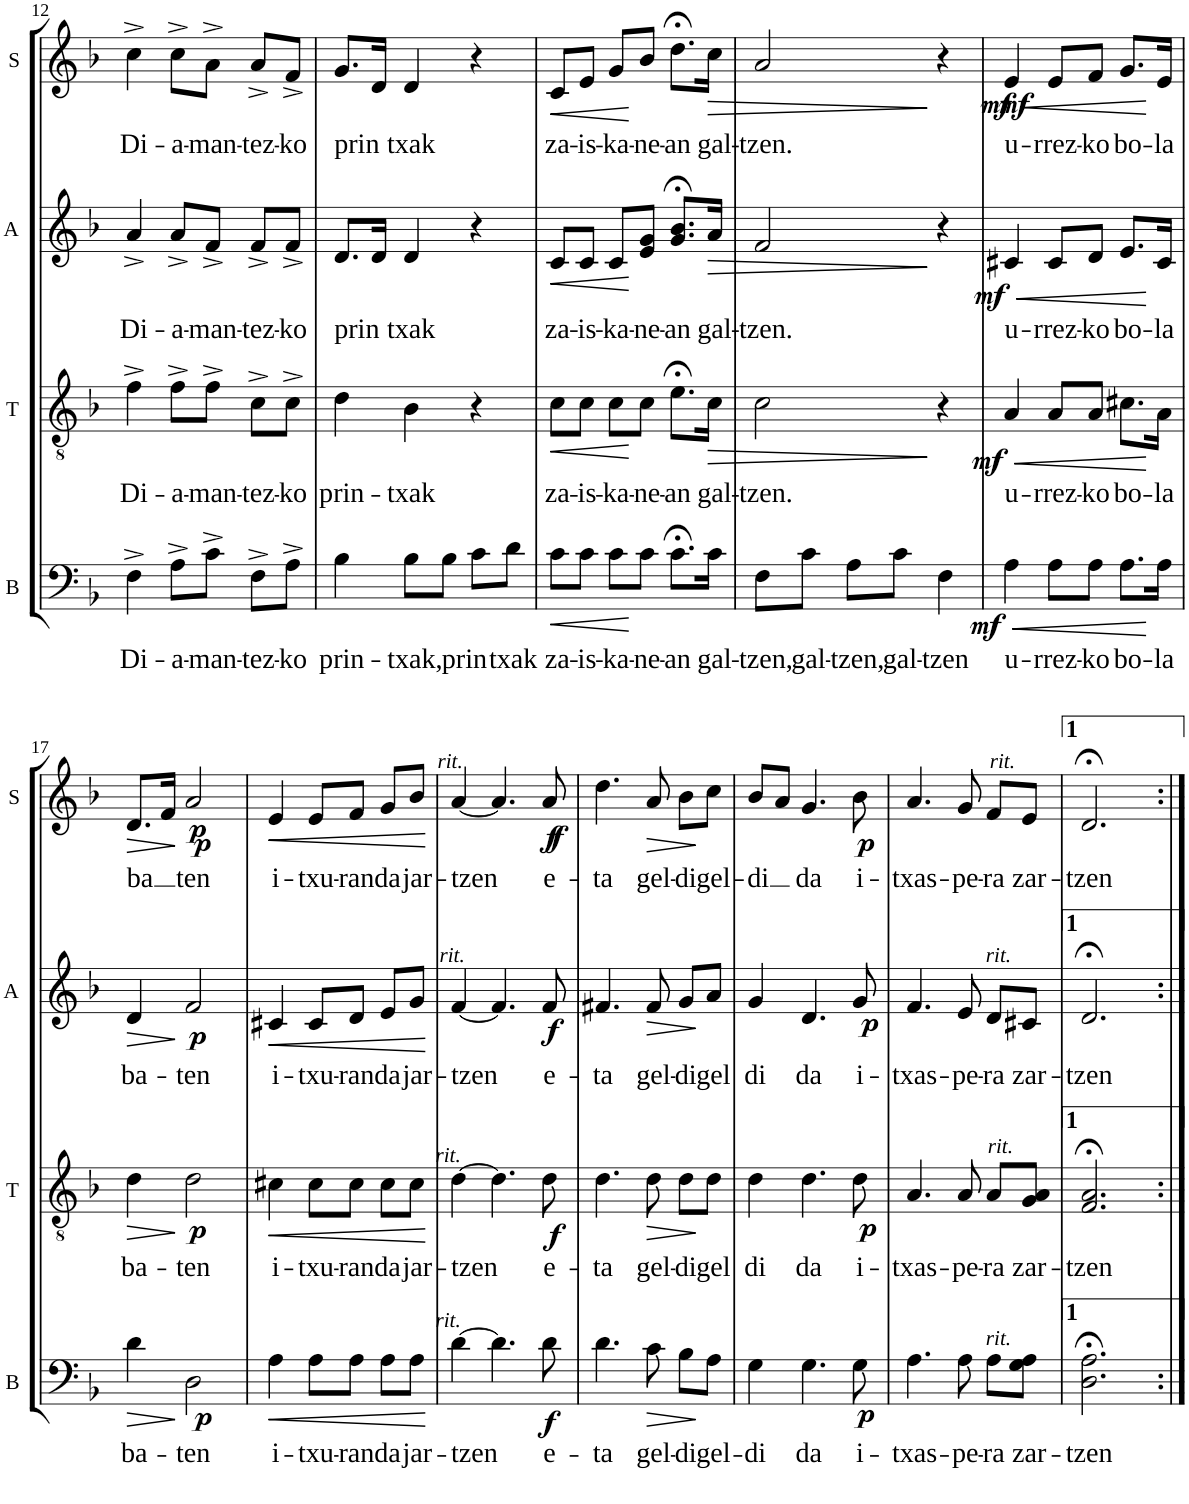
**kern	**text	**dynam	**kern	**text	**dynam	**kern	**text	**dynam	**kern	**text	**dynam
*part4	*part4	*part4	*part3	*part3	*part3	*part2	*part2	*part2	*part1	*part1	*part1
*staff4	*staff4	*staff4	*staff3	*staff3	*staff3	*staff2	*staff2	*staff2	*staff1	*staff1	*staff1
*I"Basse	*	*	*I"Ténor	*	*	*I"Alto	*	*	*I"Soprano	*	*
*I'B	*	*	*I'T	*	*	*I'A	*	*	*I'S	*	*
!!LO:PB:g=z
*clefF4	*	*	*clefGv2	*	*	*clefG2	*	*	*clefG2	*	*
*k[b-]	*	*	*k[b-]	*	*	*k[b-]	*	*	*k[b-]	*	*
*F:	*	*	*F:	*	*	*F:	*	*	*F:	*	*
*M3/4	*	*	*M3/4	*	*	*M3/4	*	*	*M3/4	*	*
=12	=12	=12	=12	=12	=12	=12	=12	=12	=12	=12	=12
!	!LO:LY:b	!	!	!LO:LY:b	!	!	!LO:LY:b	!	!	!LO:LY:b	!
4F^\	Di-	.	4f^\	Di-	.	4a^/	Di-	.	4cc^\	Di-	.
!	!LO:LY:b	!	!	!LO:LY:b	!	!	!LO:LY:b	!	!	!LO:LY:b	!
8A^\L	-a-	.	8f^\L	-a-	.	8a^/L	-a-	.	8cc^\L	-a-	.
!	!LO:LY:b	!	!	!LO:LY:b	!	!	!LO:LY:b	!	!	!LO:LY:b	!
8c^\J	-man-	.	8f^\J	-man-	.	8f^/J	-man-	.	8a^\J	-man-	.
!	!LO:LY:b	!	!	!LO:LY:b	!	!	!LO:LY:b	!	!	!LO:LY:b	!
8F^\L	-tez-	.	8c^\L	-tez-	.	8f^/L	-tez-	.	8a^/L	-tez-	.
!	!LO:LY:b	!	!	!LO:LY:b	!	!	!LO:LY:b	!	!	!LO:LY:b	!
8A^\J	-ko	.	8c^\J	-ko	.	8f^/J	-ko	.	8f^/J	-ko	.
=13	=13	=13	=13	=13	=13	=13	=13	=13	=13	=13	=13
!	!LO:LY:b	!	!	!LO:LY:b	!	!	!LO:LY:b	!	!	!LO:LY:b	!
4B-\	prin-	.	4d\	prin-	.	8.d/L	prin	.	8.g/L	prin	.
.	.	.	.	.	.	16d/Jk	.	.	16d/Jk	.	.
!	!LO:LY:b	!	!	!LO:LY:b	!	!	!LO:LY:b	!	!	!LO:LY:b	!
8B-\L	-txak,	.	4B-\	-txak	.	4d/	txak	.	4d/	txak	.
!	!LO:LY:b	!	!	!	!	!	!	!	!	!	!
8B-\J	prin	.	.	.	.	.	.	.	.	.	.
8c\L	.	.	4r	.	.	4r	.	.	4r	.	.
!	!LO:LY:b	!	!	!	!	!	!	!	!	!	!
8d\J	txak	.	.	.	.	.	.	.	.	.	.
=14	=14	=14	=14	=14	=14	=14	=14	=14	=14	=14	=14
!	!LO:LY:b	!LO:HP:b	!	!LO:LY:b	!LO:HP:b	!	!LO:LY:b	!LO:HP:b	!	!LO:LY:b	!LO:HP:b
8c\L	za-	<	8c\L	za-	<	8c/L	za-	<	8c/L	za-	<
!	!LO:LY:b	!	!	!LO:LY:b	!	!	!LO:LY:b	!	!	!LO:LY:b	!
8c\J	-is-	.	8c\J	-is-	.	8c/J	-is-	.	8e/J	-is-	.
!	!LO:LY:b	!	!	!LO:LY:b	!	!	!LO:LY:b	!	!	!LO:LY:b	!
8c\L	-ka-	.	8c\L	-ka-	.	8c/L	-ka-	.	8g/L	-ka-	.
!	!LO:LY:b	!	!	!LO:LY:b	!	!	!LO:LY:b	!	!	!LO:LY:b	!
8c\J	-ne-	[	8c\J	-ne-	[	8e/ 8g/J	-ne-	[	8b-/J	-ne-	[
!	!LO:LY:b	!	!	!LO:LY:b	!	!	!LO:LY:b	!	!	!LO:LY:b	!
8.c;<\L	-an	.	8.e;<\L	-an	.	8.g/;< 8.b-/;<L	-an	.	8.dd;<\L	-an	.
!	!LO:LY:b	!	!	!LO:LY:b	!LO:HP:b	!	!LO:LY:b	!LO:HP:b	!	!LO:LY:b	!LO:HP:b
16c\Jk	gal-	.	16c\Jk	gal-	>	16a/Jk	gal-	>	16cc\Jk	gal-	>
=15	=15	=15	=15	=15	=15	=15	=15	=15	=15	=15	=15
!	!LO:LY:b	!	!	!LO:LY:b	!	!	!LO:LY:b	!	!	!LO:LY:b	!
8F\L	-tzen,	.	2c\	-tzen.	.	2f/	-tzen.	.	2a/	-tzen.	.
!	!LO:LY:b	!	!	!	!	!	!	!	!	!	!
8c\J	gal-	.	.	.	.	.	.	.	.	.	.
!	!LO:LY:b	!	!	!	!	!	!	!	!	!	!
8A\L	-tzen,	.	.	.	.	.	.	.	.	.	.
!	!LO:LY:b	!	!	!	!	!	!	!	!	!	!
8c\J	gal-	.	.	.	.	.	.	.	.	.	.
!	!LO:LY:b	!	!	!	!	!	!	!	!	!	!
4F\	-tzen	.	4r	.	]	4r	.	]	4r	.	]
=16	=16	=16	=16	=16	=16	=16	=16	=16	=16	=16	=16
!	!LO:LY:b	!LO:HP:b	!	!LO:LY:b	!LO:HP:b	!	!LO:LY:b	!LO:HP:b	!	!LO:LY:b	!LO:HP:b
!	!	!LO:DY:n=1:b	!	!	!LO:DY:n=1:b	!	!	!LO:DY:n=1:b	!	!	!LO:DY:n=1:b
!	!	!	!	!	!	!	!	!	!	!	!LO:DY:n=2:b
4A\	u-	< mf	4A/	u-	< mf	4c#X/	u-	< mf	4e/	u-	< mf mf
!	!LO:LY:b	!	!	!LO:LY:b	!	!	!LO:LY:b	!	!	!LO:LY:b	!
8A\L	-rrez-	.	8A/L	-rrez-	.	8c#/L	-rrez-	.	8e/L	-rrez-	.
!	!LO:LY:b	!	!	!LO:LY:b	!	!	!LO:LY:b	!	!	!LO:LY:b	!
8A\J	-ko	.	8A/J	-ko	.	8d/J	-ko	.	8f/J	-ko	.
!	!LO:LY:b	!	!	!LO:LY:b	!	!	!LO:LY:b	!	!	!LO:LY:b	!
8.A\L	bo-	.	8.c#X\L	bo-	.	8.e/L	bo-	.	8.g/L	bo-	.
!	!LO:LY:b	!	!	!LO:LY:b	!	!	!LO:LY:b	!	!	!LO:LY:b	!
16A\Jk	-la	[	16A\Jk	-la	[	16c#/Jk	-la	[	16e/Jk	-la	[
!!LO:LB:g=z
=17	=17	=17	=17	=17	=17	=17	=17	=17	=17	=17	=17
!	!LO:LY:b	!LO:HP:b	!	!LO:LY:b	!LO:HP:b	!	!LO:LY:b	!LO:HP:b	!	!LO:LY:b	!LO:HP:b
4d\	ba-	>	4d\	ba-	>	4d/	ba-	>	8.d/L	ba	>
.	.	.	.	.	.	.	.	.	16f/Jk	.	.
!	!LO:LY:b	!LO:DY:n=1:b	!	!LO:LY:b	!LO:DY:n=1:b	!	!LO:LY:b	!LO:DY:n=1:b	!	!LO:LY:b	!LO:DY:n=1:b
!	!	!	!	!	!	!	!	!	!	!	!LO:DY:n=2:b
2D\	-ten	] p	2d\	-ten	] p	2f/	-ten	] p	2a/	ten	] p p
=18	=18	=18	=18	=18	=18	=18	=18	=18	=18	=18	=18
!	!LO:LY:b	!LO:HP:b	!	!LO:LY:b	!LO:HP:b	!	!LO:LY:b	!LO:HP:b	!	!LO:LY:b	!LO:HP:b
4A\	i-	<	4c#X\	i-	<	4c#X/	i-	<	4e/	i-	<
!	!LO:LY:b	!	!	!LO:LY:b	!	!	!LO:LY:b	!	!	!LO:LY:b	!
8A\L	-txu-	.	8c#\L	-txu-	.	8c#/L	-txu-	.	8e/L	-txu-	.
!	!LO:LY:b	!	!	!LO:LY:b	!	!	!LO:LY:b	!	!	!LO:LY:b	!
8A\J	-ran	.	8c#\J	-ran	.	8d/J	-ran	.	8f/J	-ran	.
!	!LO:LY:b	!	!	!LO:LY:b	!	!	!LO:LY:b	!	!	!LO:LY:b	!
8A\L	da	.	8c#\L	da	.	8e/L	da	.	8g/L	da	.
!	!LO:LY:b	!	!	!LO:LY:b	!	!	!LO:LY:b	!	!	!LO:LY:b	!
8A\J	jar-	.	8c#\J	jar-	.	8g/J	jar-	.	8b-/J	jar-	.
.	.	[	.	.	[	.	.	[	.	.	[
!	!	!	!	!	!	!	!	!	!LO:TX:a:i:t=rit.	!	!
!	!	!	!	!	!	!LO:TX:a:i:t=rit.	!	!	!	!	!
!	!	!	!LO:TX:a:i:t=rit.	!	!	!	!	!	!	!	!
!LO:TX:a:i:t=rit.	!	!	!	!	!	!	!	!	!	!	!
=19	=19	=19	=19	=19	=19	=19	=19	=19	=19	=19	=19
!	!LO:LY:b	!	!	!LO:LY:b	!	!	!LO:LY:b	!	!	!LO:LY:b	!
[4d\	-tzen	.	[4d\	-tzen	.	[4f/	-tzen	.	[4a/	-tzen	.
4.d\]	.	.	4.d\]	.	.	4.f/]	.	.	4.a/]	.	.
!	!LO:LY:b	!LO:DY:b	!	!LO:LY:b	!LO:DY:b	!	!LO:LY:b	!LO:DY:b	!	!LO:LY:b	!LO:DY:b
!	!	!	!	!	!	!	!	!	!	!	!LO:DY:n=1:b
8d\	e-	f	8d\	e-	f	8f/	e-	f	8a/	e-	f f
=20	=20	=20	=20	=20	=20	=20	=20	=20	=20	=20	=20
!	!LO:LY:b	!	!	!LO:LY:b	!	!	!LO:LY:b	!	!	!LO:LY:b	!
4.d\	-ta	.	4.d\	-ta	.	4.f#X/	-ta	.	4.dd\	-ta	.
!	!LO:LY:b	!LO:HP:b	!	!LO:LY:b	!LO:HP:b	!	!LO:LY:b	!LO:HP:b	!	!LO:LY:b	!LO:HP:b
8c\	gel-	>	8d\	gel-	>	8f#/	gel-	>	8a/	gel-	>
!	!LO:LY:b	!	!	!LO:LY:b	!	!	!LO:LY:b	!	!	!LO:LY:b	!
8B-\L	-di	.	8d\L	-di	.	8g/L	-di	.	8b-\L	-di	.
!	!LO:LY:b	!	!	!LO:LY:b	!	!	!LO:LY:b	!	!	!LO:LY:b	!
8A\J	gel-	]	8d\J	gel	]	8a/J	gel	]	8cc\J	gel-	]
=21	=21	=21	=21	=21	=21	=21	=21	=21	=21	=21	=21
!	!LO:LY:b	!	!	!LO:LY:b	!	!	!LO:LY:b	!	!	!LO:LY:b	!
4G\	-di	.	4d\	di	.	4g/	di	.	8b-/L	-di	.
.	.	.	.	.	.	.	.	.	8a/J	.	.
!	!LO:LY:b	!	!	!LO:LY:b	!	!	!LO:LY:b	!	!	!LO:LY:b	!
4.G\	da	.	4.d\	da	.	4.d/	da	.	4.g/	da	.
!	!LO:LY:b	!LO:DY:b	!	!LO:LY:b	!LO:DY:b	!	!LO:LY:b	!LO:DY:b	!	!LO:LY:b	!LO:DY:b
8G\	i-	p	8d\	i-	p	8g/	i-	p	8b-\	i-	p
=22	=22	=22	=22	=22	=22	=22	=22	=22	=22	=22	=22
!	!LO:LY:b	!	!	!LO:LY:b	!	!	!LO:LY:b	!	!	!LO:LY:b	!
4.A\	-txas-	.	4.A/	-txas-	.	4.f/	-txas-	.	4.a/	-txas-	.
!	!LO:LY:b	!	!	!LO:LY:b	!	!	!LO:LY:b	!	!	!LO:LY:b	!
8A\	-pe-	.	8A/	-pe-	.	8e/	-pe-	.	8g/	-pe-	.
!	!	!	!	!	!	!	!	!	!LO:TX:a:i:t=rit.	!	!
!	!	!	!	!	!	!LO:TX:a:i:t=rit.	!	!	!	!	!
!	!	!	!LO:TX:a:i:t=rit.	!	!	!	!	!	!	!	!
!LO:TX:a:i:t=rit.	!	!	!	!	!	!	!	!	!	!	!
!	!LO:LY:b	!	!	!LO:LY:b	!	!	!LO:LY:b	!	!	!LO:LY:b	!
8A\L	-ra	.	8A/L	-ra	.	8d/L	-ra	.	8f/L	-ra	.
!	!LO:LY:b	!	!	!LO:LY:b	!	!	!LO:LY:b	!	!	!LO:LY:b	!
8G\ 8A\J	zar-	.	8G/ 8A/J	zar-	.	8c#X/J	zar-	.	8e/J	zar-	.
=23	=23	=23	=23	=23	=23	=23	=23	=23	=23	=23	=23
!	!LO:LY:b	!	!	!LO:LY:b	!	!	!LO:LY:b	!	!	!LO:LY:b	!
2.D\;< 2.A\;<	-tzen	.	2.F/;< 2.A/;<	-tzen	.	2.d;</	-tzen	.	2.d;</	-tzen	.
=:|!	=:|!	=:|!	=:|!	=:|!	=:|!	=:|!	=:|!	=:|!	=:|!	=:|!	=:|!
*-	*-	*-	*-	*-	*-	*-	*-	*-	*-	*-	*-
